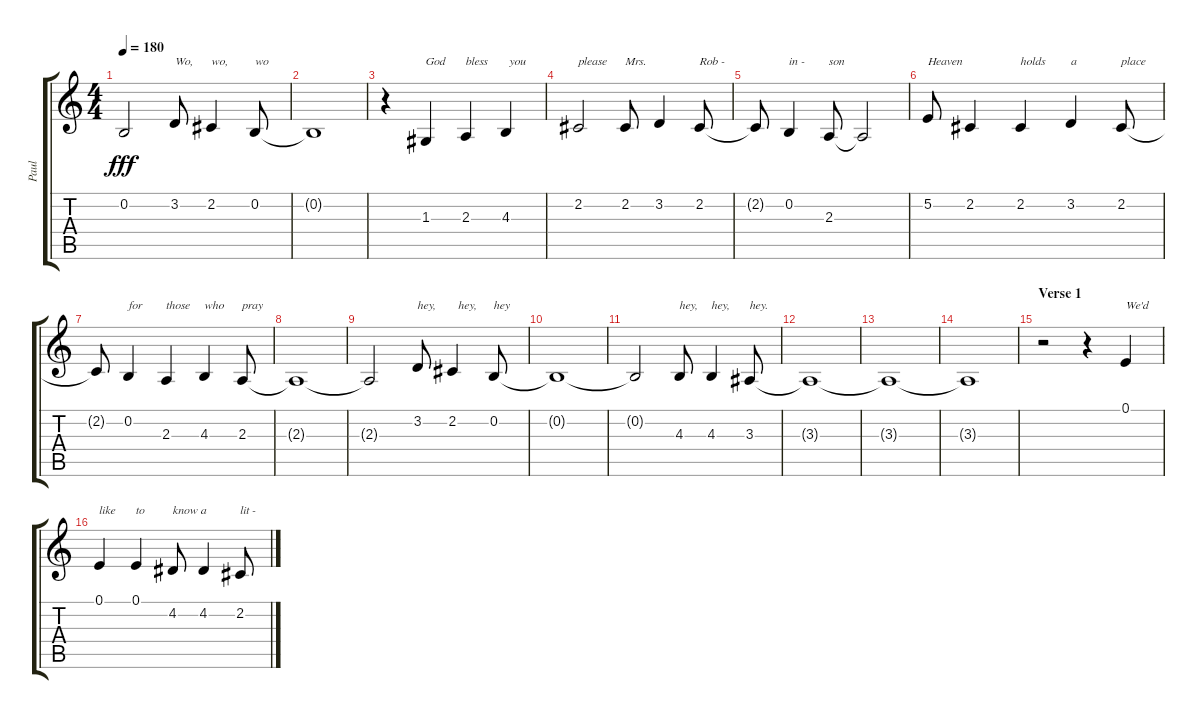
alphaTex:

\track ("Paul" "Paul") {instrument clarinet}
\staff {score tabs}
\tuning (E4 B3 G3 D3 A2 E2) {hide}
\ts (4 4)
\tempo 180
\clef g2
\ks c
0.2{t}.2{dy fff} 3.2.8{txt "Wo,"} 2.2.4{txt "wo,"} 0.2.8{txt "wo"} |
0.2{t}.1 |
r.4 1.3.4{txt "God"} 2.3.4{txt "bless"} 4.3.4{txt " you"} |
2.2.2{txt "please"} 2.2.8{txt "Mrs."} 3.2.4 2.2.8{txt "Rob -"} |
2.2{t}.8 0.2.4{txt "in -"} 2.3.8{txt "son"} 2.3{t}.2 |
5.2.8{txt "Heaven"} 2.2.4 2.2.4{txt "holds"} 3.2.4{txt "a"} 2.2.8{txt "place"} |
2.2{t}.8 0.2.4{txt "for"} 2.3.4{txt "those"} 4.3.4{txt "who"} 2.3.8{txt "pray"} |
2.3{t}.1 |
2.3{t}.2 3.2.8{txt "hey,"} 2.2.4{txt "  hey,"} 0.2.8{txt "hey"} |
0.2{t}.1 |
0.2{t}.2 4.3.8{txt "hey, "} 4.3.4{txt "hey,"} 3.3.8{txt "hey."} |
3.3{t}.1 |
3.3{t}.1 |
3.3{t}.1 |
\section ("" "Verse 1")
r.2 r.4 0.1.4{txt "We'd"} |
0.1.4{txt "like"} 0.1.4{txt "to"} 4.2.8{txt "know a"} 4.2.4 2.2.8{txt "lit -"}
